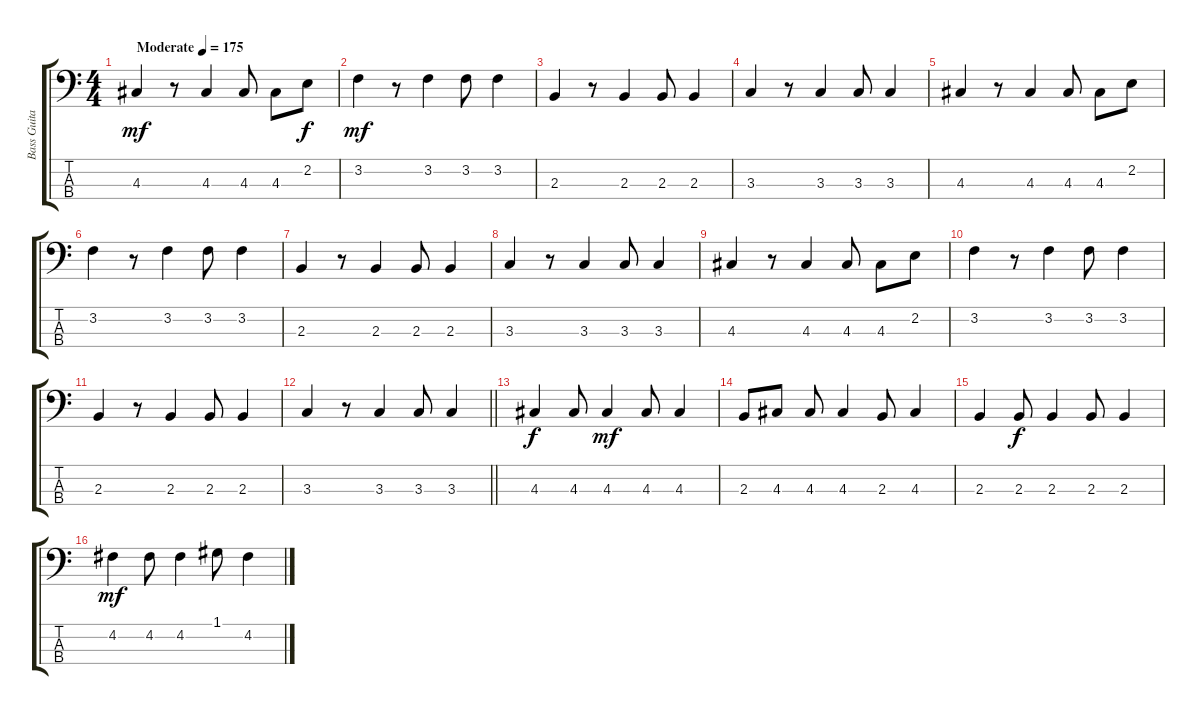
\track ("Bass Guitar" "Bass Guita") {instrument electricbassfinger}
\staff {score tabs}
\tuning (G2 D2 A1 E1) {hide}
\ts (4 4)
\tempo (175 "Moderate")
\clef f4
\ks c
4.3.4{dy mf instrument electricbassfinger} r.8 4.3.4 4.3.8 4.3.8 2.2.8{dy f} |
3.2.4{dy mf} r.8 3.2.4 3.2.8 3.2.4 |
2.3.4 r.8 2.3.4 2.3.8 2.3.4 |
3.3.4 r.8 3.3.4 3.3.8 3.3.4 |
4.3.4 r.8 4.3.4 4.3.8 4.3.8 2.2.8 |
3.2.4 r.8 3.2.4 3.2.8 3.2.4 |
2.3.4 r.8 2.3.4 2.3.8 2.3.4 |
3.3.4 r.8 3.3.4 3.3.8 3.3.4 |
4.3.4 r.8 4.3.4 4.3.8 4.3.8 2.2.8 |
3.2.4 r.8 3.2.4 3.2.8 3.2.4 |
2.3.4 r.8 2.3.4 2.3.8 2.3.4 |
\barLineRight lightlight
3.3.4 r.8 3.3.4 3.3.8 3.3.4 |
4.3.4{dy f} 4.3.8 4.3.4{dy mf} 4.3.8 4.3.4 |
2.3.8 4.3.8 4.3.8 4.3.4 2.3.8 4.3.4 |
2.3.4 2.3.8{dy f} 2.3.4 2.3.8 2.3.4 |
4.2.4{dy mf} 4.2.8 4.2.4 1.1.8 4.2.4
